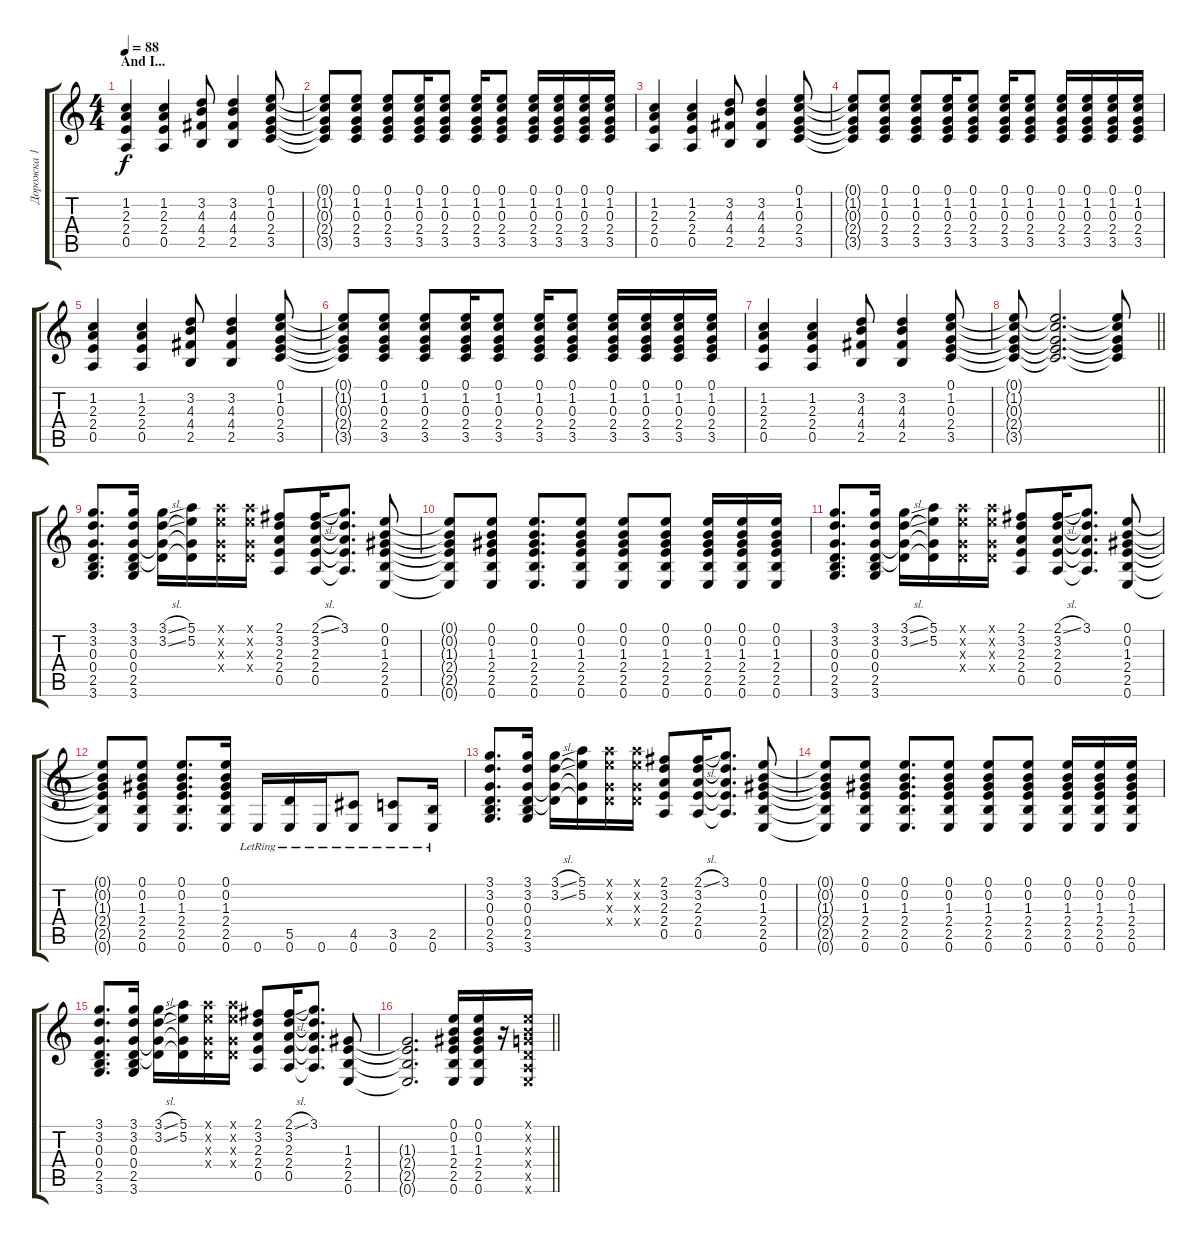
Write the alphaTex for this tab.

\track ("Дорожка 1" "Дорожка 1") {instrument acousticguitarsteel}
\staff {score tabs}
\tuning (E4 B3 G3 D3 A2 E2) {hide}
\ts (4 4)
\section ("" "And I...")
\tempo 88
\clef g2
\ks c
(1.2 2.3 2.4 0.5).4{dy f} (1.2 2.3 2.4 0.5).4 (3.2 4.3 4.4 2.5).8 (3.2 4.3 4.4 2.5).4 (0.1 1.2 0.3 2.4 3.5).8 |
(0.1{t} 1.2{t} 0.3{t} 2.4{t} 3.5{t}).8 (0.1 1.2 0.3 2.4 3.5).8 (0.1 1.2 0.3 2.4 3.5).8 (0.1 1.2 0.3 2.4 3.5).16 (0.1 1.2 0.3 2.4 3.5).8 (0.1 1.2 0.3 2.4 3.5).16 (0.1 1.2 0.3 2.4 3.5).8 (0.1 1.2 0.3 2.4 3.5).16 (0.1 1.2 0.3 2.4 3.5).16 (0.1 1.2 0.3 2.4 3.5).16 (0.1 1.2 0.3 2.4 3.5).16 |
(1.2 2.3 2.4 0.5).4 (1.2 2.3 2.4 0.5).4 (3.2 4.3 4.4 2.5).8 (3.2 4.3 4.4 2.5).4 (0.1 1.2 0.3 2.4 3.5).8 |
(0.1{t} 1.2{t} 0.3{t} 2.4{t} 3.5{t}).8 (0.1 1.2 0.3 2.4 3.5).8 (0.1 1.2 0.3 2.4 3.5).8 (0.1 1.2 0.3 2.4 3.5).16 (0.1 1.2 0.3 2.4 3.5).8 (0.1 1.2 0.3 2.4 3.5).16 (0.1 1.2 0.3 2.4 3.5).8 (0.1 1.2 0.3 2.4 3.5).16 (0.1 1.2 0.3 2.4 3.5).16 (0.1 1.2 0.3 2.4 3.5).16 (0.1 1.2 0.3 2.4 3.5).16 |
(1.2 2.3 2.4 0.5).4 (1.2 2.3 2.4 0.5).4 (3.2 4.3 4.4 2.5).8 (3.2 4.3 4.4 2.5).4 (0.1 1.2 0.3 2.4 3.5).8 |
(0.1{t} 1.2{t} 0.3{t} 2.4{t} 3.5{t}).8 (0.1 1.2 0.3 2.4 3.5).8 (0.1 1.2 0.3 2.4 3.5).8 (0.1 1.2 0.3 2.4 3.5).16 (0.1 1.2 0.3 2.4 3.5).8 (0.1 1.2 0.3 2.4 3.5).16 (0.1 1.2 0.3 2.4 3.5).8 (0.1 1.2 0.3 2.4 3.5).16 (0.1 1.2 0.3 2.4 3.5).16 (0.1 1.2 0.3 2.4 3.5).16 (0.1 1.2 0.3 2.4 3.5).16 |
(1.2 2.3 2.4 0.5).4 (1.2 2.3 2.4 0.5).4 (3.2 4.3 4.4 2.5).8 (3.2 4.3 4.4 2.5).4 (0.1 1.2 0.3 2.4 3.5).8 |
\barLineRight lightlight
(0.1{t} 1.2{t} 0.3{t} 2.4{t} 3.5{t}).8 (0.1{t} 1.2{t} 0.3{t} 2.4{t} 3.5{t}).2{d} (0.1{t} 1.2{t} 0.3{t} 2.4{t} 3.5{t}).8 |
(3.1 3.2 0.3 0.4 2.5 3.6).8{d} (3.1 3.2 0.3 0.4 2.5 3.6).16 (3.1{sl} 3.2{sl} 0.3{t} 0.4{t}).16 (5.1 5.2 0.3{t} 0.4{t}).16 (5.1{x} 5.2{x} 0.3{x} 0.4{x}).16 (5.1{x} 5.2{x} 0.3{x} 0.4{x}).16 (2.1 3.2 2.3 2.4 0.5).8 (2.1{sl} 3.2 2.3 2.4 0.5).16 (3.1 3.2{t} 2.3{t} 2.4{t} 0.5{t}).8{d} (0.1 0.2 1.3 2.4 2.5 0.6).8 |
(0.1{t} 0.2{t} 1.3{t} 2.4{t} 2.5{t} 0.6{t}).8 (0.1 0.2 1.3 2.4 2.5 0.6).8 (0.1 0.2 1.3 2.4 2.5 0.6).8{d} (0.1 0.2 1.3 2.4 2.5 0.6).8 (0.1 0.2 1.3 2.4 2.5 0.6).8 (0.1 0.2 1.3 2.4 2.5 0.6).8 (0.1 0.2 1.3 2.4 2.5 0.6).16 (0.1 0.2 1.3 2.4 2.5 0.6).16 (0.1 0.2 1.3 2.4 2.5 0.6).16 |
(3.1 3.2 0.3 0.4 2.5 3.6).8{d} (3.1 3.2 0.3 0.4 2.5 3.6).16 (3.1{sl} 3.2{sl} 0.3{t} 0.4{t}).16 (5.1 5.2 0.3{t} 0.4{t}).16 (5.1{x} 5.2{x} 0.3{x} 0.4{x}).16 (5.1{x} 5.2{x} 0.3{x} 0.4{x}).16 (2.1 3.2 2.3 2.4 0.5).8 (2.1{sl} 3.2 2.3 2.4 0.5).16 (3.1 3.2{t} 2.3{t} 2.4{t} 0.5{t}).8{d} (0.1 0.2 1.3 2.4 2.5 0.6).8 |
(0.1{t} 0.2{t} 1.3{t} 2.4{t} 2.5{t} 0.6{t}).8 (0.1 0.2 1.3 2.4 2.5 0.6).8 (0.1 0.2 1.3 2.4 2.5 0.6).8{d} (0.1 0.2 1.3 2.4 2.5 0.6).16 0.6{lr}.16 (5.5{lr} 0.6).16 0.6{lr}.16 (4.5{lr} 0.6).8 (3.5{lr} 0.6).8 (2.5{lr} 0.6).16 |
(3.1 3.2 0.3 0.4 2.5 3.6).8{d} (3.1 3.2 0.3 0.4 2.5 3.6).16 (3.1{sl} 3.2{sl} 0.3{t} 0.4{t}).16 (5.1 5.2 0.3{t} 0.4{t}).16 (5.1{x} 5.2{x} 0.3{x} 0.4{x}).16 (5.1{x} 5.2{x} 0.3{x} 0.4{x}).16 (2.1 3.2 2.3 2.4 0.5).8 (2.1{sl} 3.2 2.3 2.4 0.5).16 (3.1 3.2{t} 2.3{t} 2.4{t} 0.5{t}).8{d} (0.1 0.2 1.3 2.4 2.5 0.6).8 |
(0.1{t} 0.2{t} 1.3{t} 2.4{t} 2.5{t} 0.6{t}).8 (0.1 0.2 1.3 2.4 2.5 0.6).8 (0.1 0.2 1.3 2.4 2.5 0.6).8{d} (0.1 0.2 1.3 2.4 2.5 0.6).8 (0.1 0.2 1.3 2.4 2.5 0.6).8 (0.1 0.2 1.3 2.4 2.5 0.6).8 (0.1 0.2 1.3 2.4 2.5 0.6).16 (0.1 0.2 1.3 2.4 2.5 0.6).16 (0.1 0.2 1.3 2.4 2.5 0.6).16 |
(3.1 3.2 0.3 0.4 2.5 3.6).8{d} (3.1 3.2 0.3 0.4 2.5 3.6).16 (3.1{sl} 3.2{sl} 0.3{t} 0.4{t}).16 (5.1 5.2 0.3{t} 0.4{t}).16 (5.1{x} 5.2{x} 0.3{x} 0.4{x}).16 (5.1{x} 5.2{x} 0.3{x} 0.4{x}).16 (2.1 3.2 2.3 2.4 0.5).8 (2.1{sl} 3.2 2.3 2.4 0.5).16 (3.1 3.2{t} 2.3{t} 2.4{t} 0.5{t}).8{d} (1.3 2.4 2.5 0.6).8 |
\barLineRight lightlight
(1.3{t} 2.4{t} 2.5{t} 0.6{t}).2{d} (0.1 0.2 1.3 2.4 2.5 0.6).16 (0.1 0.2 1.3 2.4 2.5 0.6).16 r.16 (0.1{x} 0.2{x} 0.3{x} 0.4{x} 0.5{x} 0.6{x}).16
